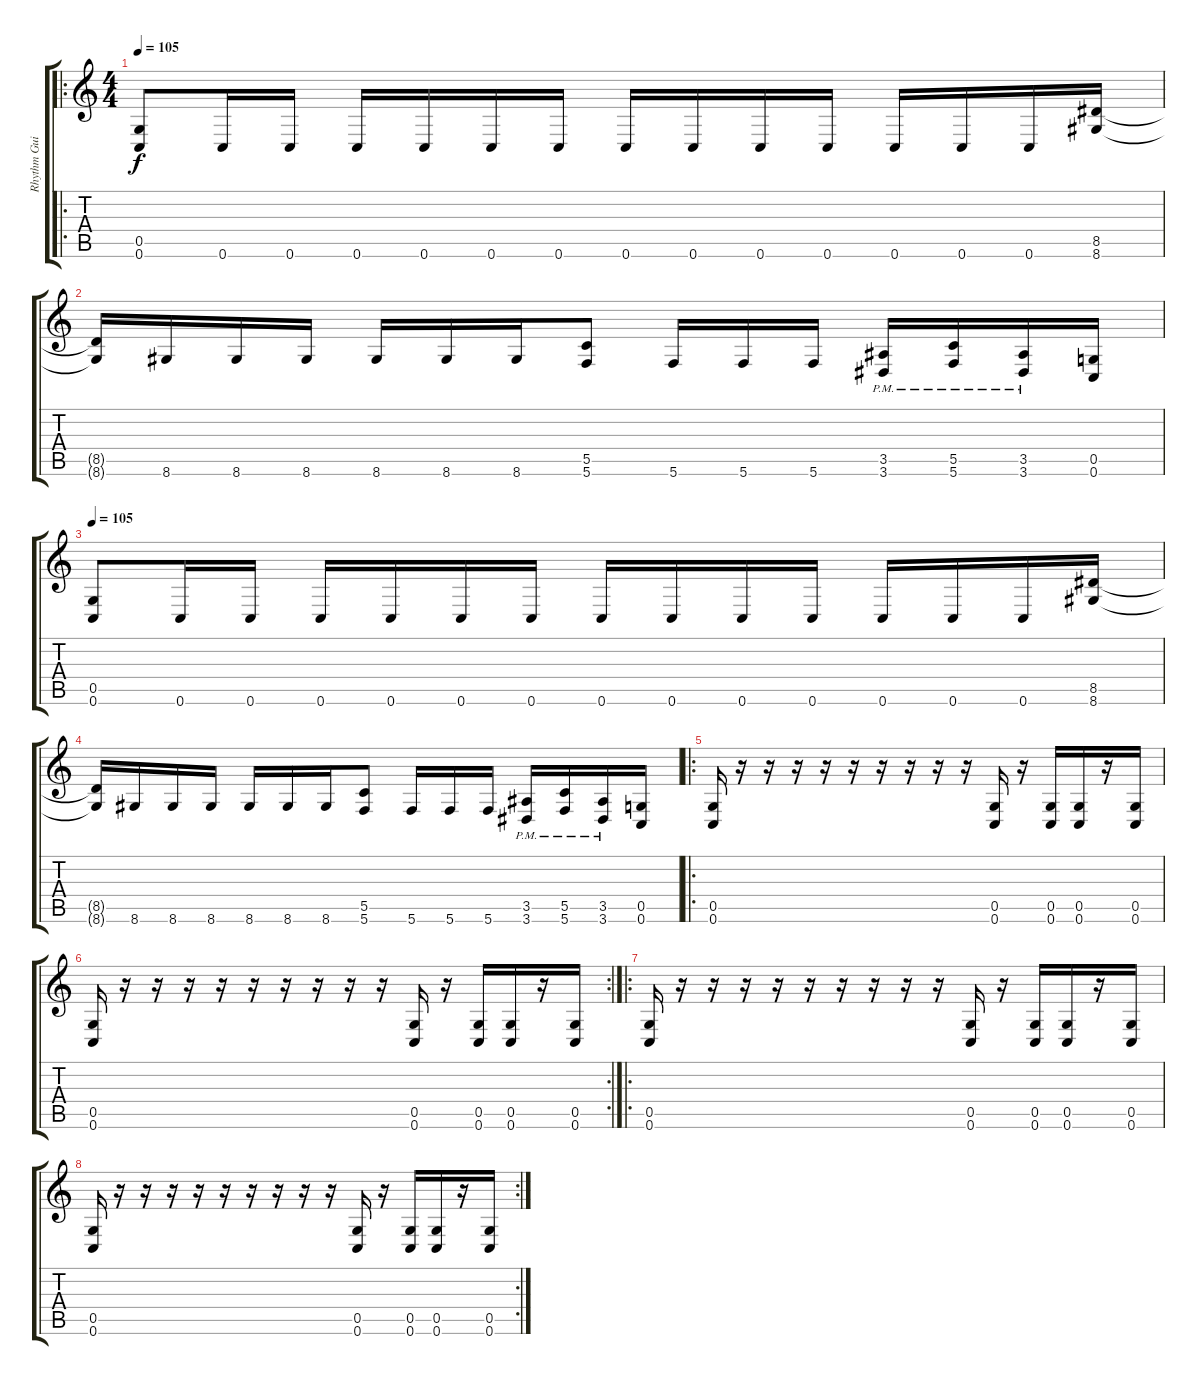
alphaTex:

\track ("Rhythm Guitar" "Rhythm Gui") {instrument distortionguitar}
\staff {score tabs}
\tuning (D4 A3 F3 C3 G2 C2) {hide}
\ro
\ts (4 4)
\tempo 105
\clef g2
\ks c
(0.5 0.6).8{dy f} 0.6.16 0.6.16 0.6.16 0.6.16 0.6.16 0.6.16 0.6.16 0.6.16 0.6.16 0.6.16 0.6.16 0.6.16 0.6.16 (8.5 8.6).16 |
(8.5{t} 8.6{t}).16 8.6.16 8.6.16 8.6.16 8.6.16 8.6.16 8.6.16 (5.5 5.6).8 5.6.16 5.6.16 5.6.16 (3.5{pm} 3.6{pm}).16 (5.5{pm} 5.6{pm}).16 (3.5{pm} 3.6{pm}).16 (0.5 0.6).16 |
\tempo 105
(0.5 0.6).8 0.6.16 0.6.16 0.6.16 0.6.16 0.6.16 0.6.16 0.6.16 0.6.16 0.6.16 0.6.16 0.6.16 0.6.16 0.6.16 (8.5 8.6).16 |
(8.5{t} 8.6{t}).16 8.6.16 8.6.16 8.6.16 8.6.16 8.6.16 8.6.16 (5.5 5.6).8 5.6.16 5.6.16 5.6.16 (3.5{pm} 3.6{pm}).16 (5.5{pm} 5.6{pm}).16 (3.5{pm} 3.6{pm}).16 (0.5 0.6).16 |
\ro
(0.5 0.6).16 r.16 r.16 r.16 r.16 r.16 r.16 r.16 r.16 r.16 (0.5 0.6).16 r.16 (0.5 0.6).16 (0.5 0.6).16 r.16 (0.5 0.6).16 |
\rc 2
(0.5 0.6).16 r.16 r.16 r.16 r.16 r.16 r.16 r.16 r.16 r.16 (0.5 0.6).16 r.16 (0.5 0.6).16 (0.5 0.6).16 r.16 (0.5 0.6).16 |
\ro
(0.5 0.6).16 r.16 r.16 r.16 r.16 r.16 r.16 r.16 r.16 r.16 (0.5 0.6).16 r.16 (0.5 0.6).16 (0.5 0.6).16 r.16 (0.5 0.6).16 |
\rc 2
(0.5 0.6).16 r.16 r.16 r.16 r.16 r.16 r.16 r.16 r.16 r.16 (0.5 0.6).16 r.16 (0.5 0.6).16 (0.5 0.6).16 r.16 (0.5 0.6).16
